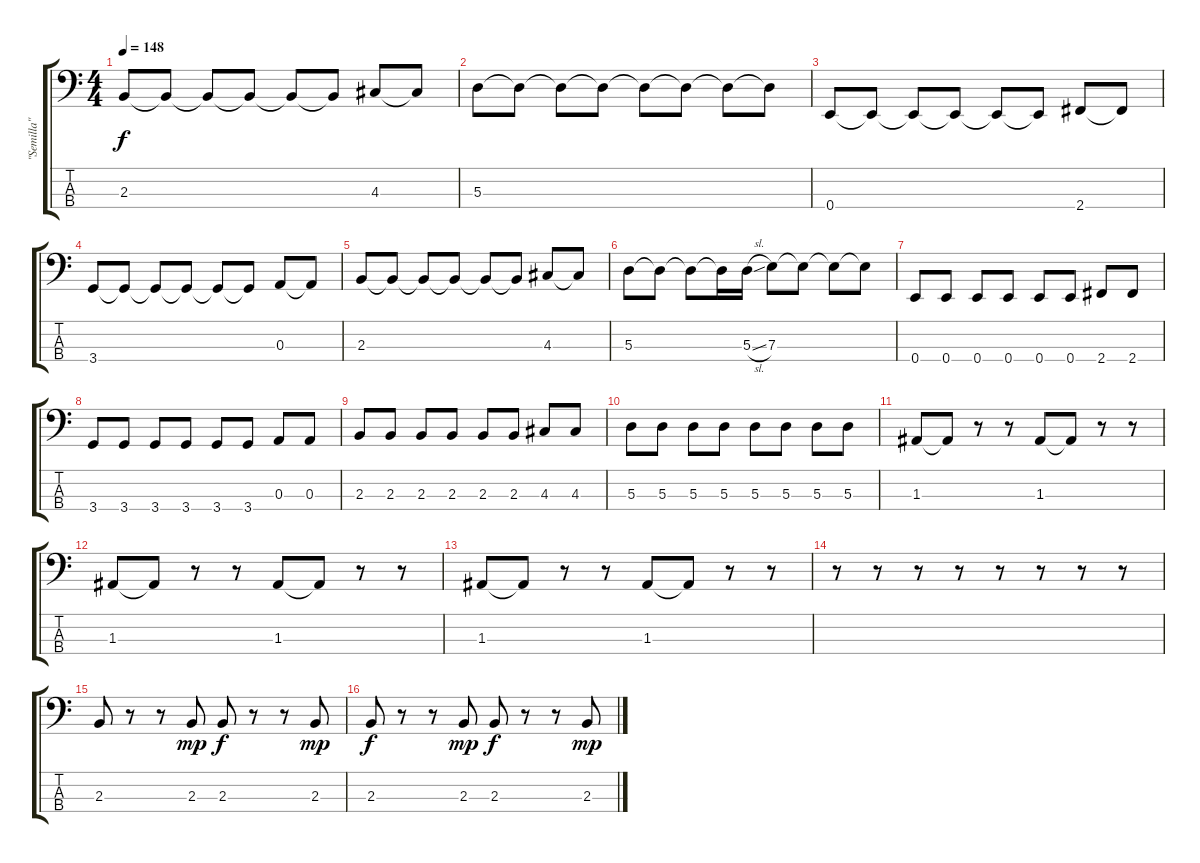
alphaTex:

\track ("\"Semilla\" Bucciarelli" "\"Semilla\" ") {instrument electricbassfinger}
\staff {score tabs}
\tuning (G2 D2 A1 E1) {hide}
\ts (4 4)
\tempo 148
\clef f4
\ks c
2.3.8{dy f} 2.3{t}.8 2.3{t}.8 2.3{t}.8 2.3{t}.8 2.3{t}.8 4.3.8 4.3{t}.8 |
5.3.8 5.3{t}.8 5.3{t}.8 5.3{t}.8 5.3{t}.8 5.3{t}.8 5.3{t}.8 5.3{t}.8 |
0.4.8 0.4{t}.8 0.4{t}.8 0.4{t}.8 0.4{t}.8 0.4{t}.8 2.4.8 2.4{t}.8 |
3.4.8 3.4{t}.8 3.4{t}.8 3.4{t}.8 3.4{t}.8 3.4{t}.8 0.3.8 0.3{t}.8 |
2.3.8 2.3{t}.8 2.3{t}.8 2.3{t}.8 2.3{t}.8 2.3{t}.8 4.3.8 4.3{t}.8 |
5.3.8 5.3{t}.8 5.3{t}.8 5.3{t}.16 5.3{sl}.16 7.3.8 7.3{t}.8 7.3{t}.8 7.3{t}.8 |
0.4.8 0.4.8 0.4.8 0.4.8 0.4.8 0.4.8 2.4.8 2.4.8 |
3.4.8 3.4.8 3.4.8 3.4.8 3.4.8 3.4.8 0.3.8 0.3.8 |
2.3.8 2.3.8 2.3.8 2.3.8 2.3.8 2.3.8 4.3.8 4.3.8 |
5.3.8 5.3.8 5.3.8 5.3.8 5.3.8 5.3.8 5.3.8 5.3.8 |
1.3.8 1.3{t}.8 r.8 r.8 1.3.8 1.3{t}.8 r.8 r.8 |
1.3.8 1.3{t}.8 r.8 r.8 1.3.8 1.3{t}.8 r.8 r.8 |
1.3.8 1.3{t}.8 r.8 r.8 1.3.8 1.3{t}.8 r.8 r.8 |
r.8 r.8 r.8 r.8 r.8 r.8 r.8 r.8 |
2.3.8{volume 12} r.8 r.8 2.3.8{dy mp} 2.3.8{dy f} r.8 r.8 2.3.8{dy mp} |
2.3.8{dy f} r.8 r.8 2.3.8{dy mp} 2.3.8{dy f} r.8 r.8 2.3.8{dy mp}
